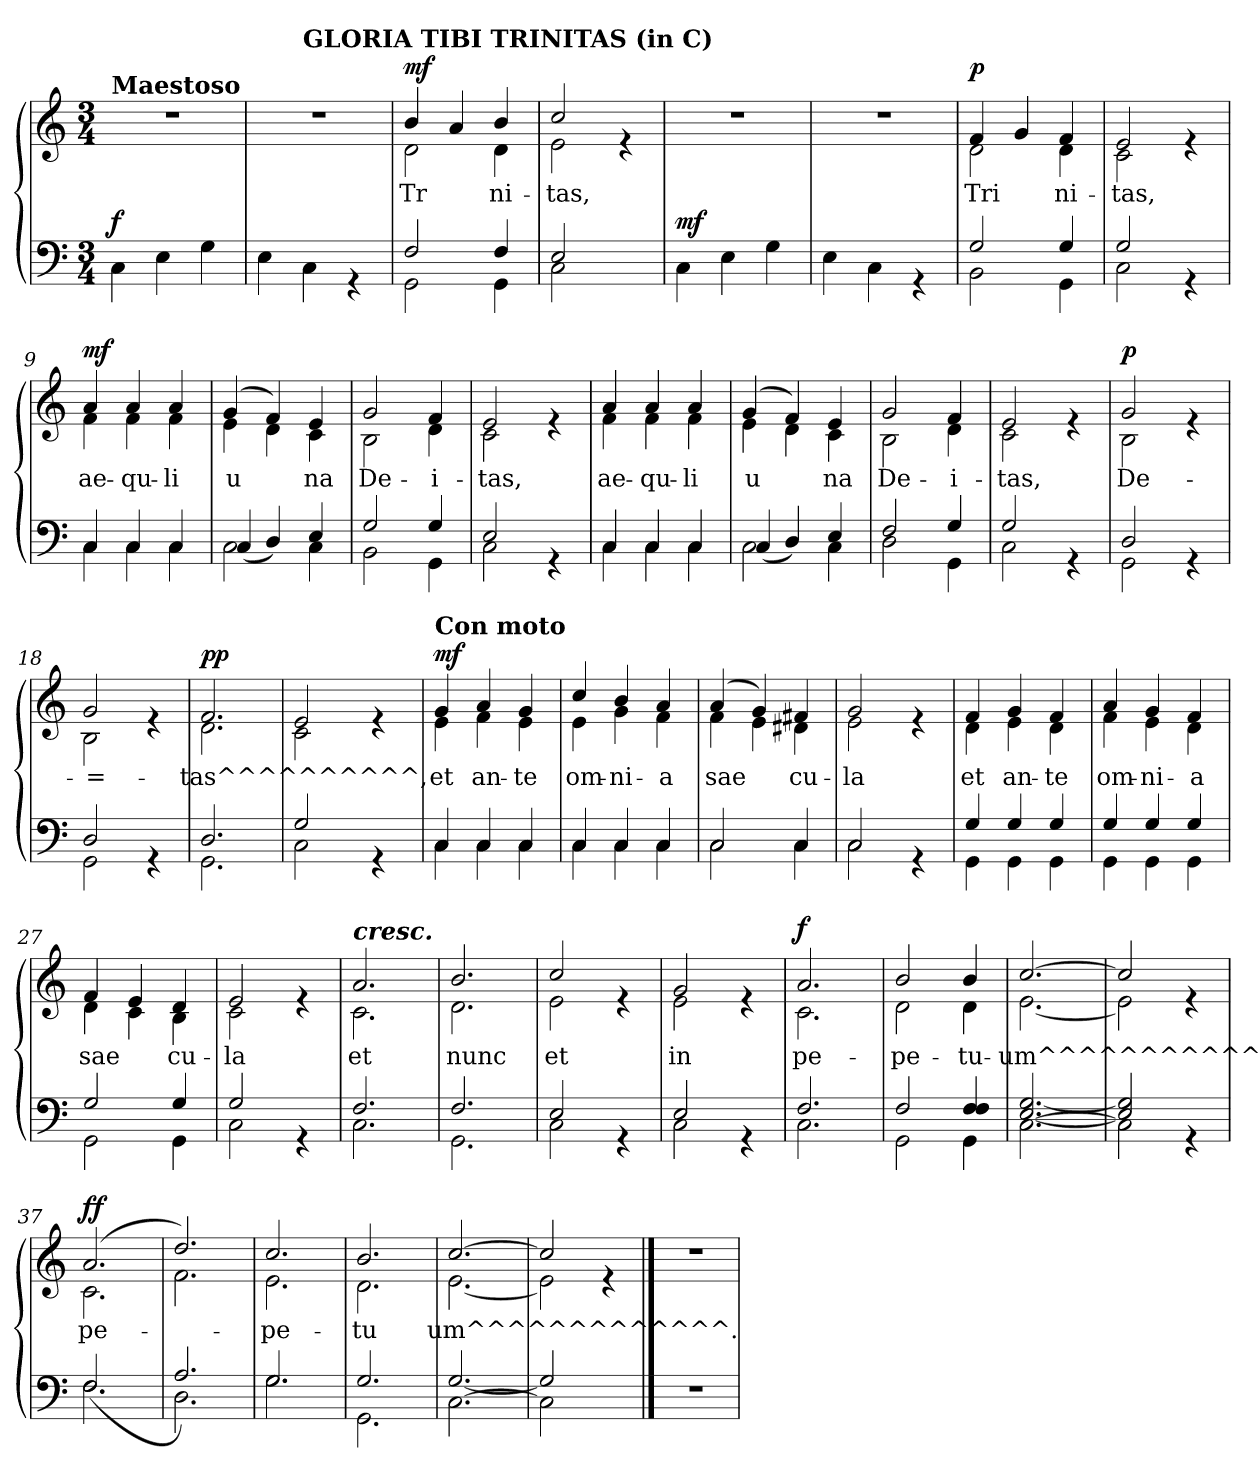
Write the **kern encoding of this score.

**kern	**dynam	**kern	**text	**dynam
*part2	*part2	*part1	*part1	*part1
*staff2	*staff2	*staff1	*staff1	*staff1
*clefF4	*	*clefG2	*	*
*k[]	*	*k[]	*	*
*C:	*	*C:	*	*
*M3/4	*	*M3/4	*	*
=1	=1	=1	=1	=1
!	!	!LO:TX:a:B:t=Maestoso	!	!
!	!LO:DY:a	!	!	!
4C\	f	2.r	.	.
4E\	.	.	.	.
4G\	.	.	.	.
=2	=2	=2	=2	=2
*	*	*^	*	*
4E\	.	2.r	4ryy	.	.
!	!	!	!LO:TX:a:B:t=GLORIA    TIBI    TRINITAS   (in C)	!	!
4C\	.	.	2ryy	.	.
4rGG	.	.	.	.	.
=3	=3	=3	=3	=3	=3
*^	*	*	*	*	*
!	!	!	!	!	!LO:LY:b	!LO:DY:a
2GG\	2F/	.	4b/	2d\	Tr	mf
.	.	.	4a/	.	.	.
!	!	!	!	!	!LO:LY:b	!
4GG\	4F/	.	4b/	4d\	ni-	.
=4	=4	=4	=4	=4	=4	=4
!	!	!	!	!	!LO:LY:b	!
2C\	2E/	.	2cc/	2e\	-tas,	.
4ryy	4ryy	.	4re	4ryy	.	.
=5	=5	=5	=5	=5	=5	=5
!	!	!LO:DY:a	!	!	!	!
*v	*v	*	*	*	*	*
*	*	*v	*v	*	*
4C\	mf	2.r	.	.
4E\	.	.	.	.
4G\	.	.	.	.
=6	=6	=6	=6	=6
4E\	.	2.r	.	.
4C\	.	.	.	.
4rGG	.	.	.	.
!!LO:LB:g=z
=7	=7	=7	=7	=7
*^	*	*^	*	*
!	!	!	!	!	!LO:LY:b	!LO:DY:a
2BB\	2G/	.	4f/	2d\	Tri	p
.	.	.	4g/	.	.	.
!	!	!	!	!	!LO:LY:b	!
4GG\	4G/	.	4f/	4d\	ni-	.
=8	=8	=8	=8	=8	=8	=8
!	!	!	!	!	!LO:LY:b	!
2C\	2G/	.	2e/	2c\	-tas,	.
4ryy	4rGG	.	4re	4ryy	.	.
=9	=9	=9	=9	=9	=9	=9
!	!	!	!	!	!LO:LY:b	!LO:DY:a
4C\	4C/	.	4a/	4f\	ae-	mf
!	!	!	!	!	!LO:LY:b	!
4C\	4C/	.	4a/	4f\	-qu-	.
!	!	!	!	!	!LO:LY:b	!
4C\	4C/	.	4a/	4f\	-li	.
=10	=10	=10	=10	=10	=10	=10
!	!	!	!	!	!LO:LY:b	!
2C\	(<4C/	.	(<4g/	4e\	u	.
.	4D/)	.	4f/)	4d\	.	.
!	!	!	!	!	!LO:LY:b	!
4C\	4E/	.	4e/	4c\	na	.
=11	=11	=11	=11	=11	=11	=11
!	!	!	!	!	!LO:LY:b	!
2BB\	2G/	.	2g/	2B\	De-	.
!	!	!	!	!	!LO:LY:b	!
4GG\	4G/	.	4f/	4d\	-i-	.
=12	=12	=12	=12	=12	=12	=12
!	!	!	!	!	!LO:LY:b	!
2C\	2E/	.	2e/	2c\	-tas,	.
4ryy	4rGG	.	4re	4ryy	.	.
!!LO:LB:g=z	!!
=13	=13	=13	=13	=13	=13	=13
!	!	!	!	!	!LO:LY:b	!
4C\	4C/	.	4a/	4f\	ae-	.
!	!	!	!	!	!LO:LY:b	!
4C\	4C/	.	4a/	4f\	-qu-	.
!	!	!	!	!	!LO:LY:b	!
4C\	4C/	.	4a/	4f\	-li	.
=14	=14	=14	=14	=14	=14	=14
!	!	!	!	!	!LO:LY:b	!
2C\	(<4C/	.	(<4g/	4e\	u	.
.	4D/)	.	4f/)	4d\	.	.
!	!	!	!	!	!LO:LY:b	!
4C\	4E/	.	4e/	4c\	na	.
=15	=15	=15	=15	=15	=15	=15
!	!	!	!	!	!LO:LY:b	!
2D\	2F/	.	2g/	2B\	De-	.
!	!	!	!	!	!LO:LY:b	!
4GG\	4G/	.	4f/	4d\	-i-	.
=16	=16	=16	=16	=16	=16	=16
!	!	!	!	!	!LO:LY:b	!
2C\	2G/	.	2e/	2c\	-tas,	.
4ryy	4rGG	.	4re	4ryy	.	.
=17	=17	=17	=17	=17	=17	=17
!	!	!	!	!	!LO:LY:b	!LO:DY:a
2GG\	2D/	.	2g/	2B\	De-	p
4ryy	4rGG	.	4re	4ryy	.	.
=18	=18	=18	=18	=18	=18	=18
!	!	!	!	!	!LO:LY:b	!
!	!	!	!	!	!LO:LY:b	!
2GG\	2D/	.	2g/	2B\	-=-	.
4ryy	4rGG	.	4re	4ryy	.	.
!!LO:LB:g=z	!!
=19	=19	=19	=19	=19	=19	=19
!	!	!	!	!	!LO:LY:b	!LO:DY:a
2.GG\	2.D/	.	2.f/	2.d\	-tas^^^^^^^^^^,	pp
=20	=20	=20	=20	=20	=20	=20
2C\	2G/	.	2e/	2c\	.	.
4rGG	4ryy	.	4re	4ryy	.	.
=21	=21	=21	=21	=21	=21	=21
*	*	*	*MM120	*	*	*
!	!	!	!LO:TX:a:B:t=Con moto	!	!	!
!	!	!	!	!	!LO:LY:b	!LO:DY:a
4C\	4C/	.	4g/	4e\	et	mf
!	!	!	!	!	!LO:LY:b	!
4C\	4C/	.	4a/	4f\	an-	.
!	!	!	!	!	!LO:LY:b	!
4C\	4C/	.	4g/	4e\	-te	.
=22	=22	=22	=22	=22	=22	=22
!	!	!	!	!	!LO:LY:b	!
4C\	4C/	.	4cc/	4e\	om-	.
!	!	!	!	!	!LO:LY:b	!
4C\	4C/	.	4b/	4g\	-ni-	.
!	!	!	!	!	!LO:LY:b	!
4C\	4C/	.	4a/	4f\	-a	.
=23	=23	=23	=23	=23	=23	=23
!	!	!	!	!	!LO:LY:b	!
2C\	2C/	.	(<4a/	4f\	sae	.
.	.	.	4g/)	4e\	.	.
!	!	!	!	!	!LO:LY:b	!
4C\	4C/	.	4f#X/	4d#X\	cu-	.
=24	=24	=24	=24	=24	=24	=24
!	!	!	!	!	!LO:LY:b	!
2C\	2C/	.	2g/	2e\	-la	.
4ryy	4rGG	.	4re	4ryy	.	.
!!LO:LB:g=z	!!
=25	=25	=25	=25	=25	=25	=25
!	!	!	!	!	!LO:LY:b	!
4GG\	4G/	.	4f/	4d\	et	.
!	!	!	!	!	!LO:LY:b	!
4GG\	4G/	.	4g/	4e\	an-	.
!	!	!	!	!	!LO:LY:b	!
4GG\	4G/	.	4f/	4d\	-te	.
=26	=26	=26	=26	=26	=26	=26
!	!	!	!	!	!LO:LY:b	!
4GG\	4G/	.	4a/	4f\	om-	.
!	!	!	!	!	!LO:LY:b	!
4GG\	4G/	.	4g/	4e\	-ni-	.
!	!	!	!	!	!LO:LY:b	!
4GG\	4G/	.	4f/	4d\	-a	.
=27	=27	=27	=27	=27	=27	=27
!	!	!	!	!	!LO:LY:b	!
2GG\	2G/	.	4f/	4d\	sae	.
.	.	.	4e/	4c\	.	.
!	!	!	!	!	!LO:LY:b	!
4GG\	4G/	.	4d/	4B\	cu-	.
=28	=28	=28	=28	=28	=28	=28
!	!	!	!	!	!LO:LY:b	!
2C\	2G/	.	2e/	2c\	-la	.
4rGG	4ryy	.	4re	4ryy	.	.
=29	=29	=29	=29	=29	=29	=29
!	!	!	!LO:TX:a:Bi:t=cresc.	!	!	!
!	!	!	!	!	!LO:LY:b	!
2.C\	2.F/	.	2.a/	2.c\	et	.
=30	=30	=30	=30	=30	=30	=30
!	!	!	!	!	!LO:LY:b	!
2.GG\	2.F/	.	2.b/	2.d\	nunc	.
!!LO:LB:g=z	!!
=31	=31	=31	=31	=31	=31	=31
!	!	!	!	!	!LO:LY:b	!
2C\	2E/	.	2cc/	2e\	et	.
4ryy	4rGG	.	4re	4ryy	.	.
=32	=32	=32	=32	=32	=32	=32
!	!	!	!	!	!LO:LY:b	!
2C\	2E/	.	2g/	2e\	in	.
4ryy	4rGG	.	4re	4ryy	.	.
=33	=33	=33	=33	=33	=33	=33
!	!	!	!	!	!LO:LY:b	!LO:DY:a
2.C\	2.F/	.	2.a/	2.c\	pe-	f
=34	=34	=34	=34	=34	=34	=34
!	!	!	!	!	!LO:LY:b	!
2GG\	2F/	.	2b/	2d\	-pe-	.
!	!	!	!	!	!LO:LY:b	!
4GG\	4F/ 4F/	.	4b/	4d\	-tu-	.
=35	=35	=35	=35	=35	=35	=35
!	!	!	!	!	!LO:LY:b	!
[>2.C\	[<2.E/ [<2.G/	.	[<2.cc/	[>2.e\	-um^^^^^^^^^^^^^^	.
=36	=36	=36	=36	=36	=36	=36
2C\]	2E/] 2G/]	.	2cc/]	2e\]	.	.
4ryy	4rGG	.	4re	4ryy	.	.
!!LO:LB:g=z	!!
=37	=37	=37	=37	=37	=37	=37
!	!	!	!	!	!LO:LY:b	!LO:DY:a
2.F\	(<2.F/	.	(<2.a/	2.c\	pe-	ff
=38	=38	=38	=38	=38	=38	=38
2.D\	2.A/)	.	2.dd/)	2.f\	.	.
=39	=39	=39	=39	=39	=39	=39
!	!	!	!	!	!LO:LY:b	!
2.G\	2.G/	.	2.cc/	2.e\	-pe-	.
=40	=40	=40	=40	=40	=40	=40
!	!	!	!	!	!LO:LY:b	!
2.GG\	2.G/	.	2.b/	2.d\	-tu	.
=41	=41	=41	=41	=41	=41	=41
!	!	!	!	!	!LO:LY:b	!
[>2.C\	[<2.G/	.	[<2.cc/	[>2.e\	um^^^^^^^^^^^^^.	.
=42	=42	=42	=42	=42	=42	=42
2C\]	2G/]	.	2cc/]	2e\]	.	.
4ryy	4ryy	.	4re	4ryy	.	.
*v	*v	*	*	*	*	*
*	*	*v	*v	*	*
!!LO:LB:g=z
==43	==43	==43	==43	==43
2.r	.	2.r	.	.
=	=	=	=	=
*-	*-	*-	*-	*-
